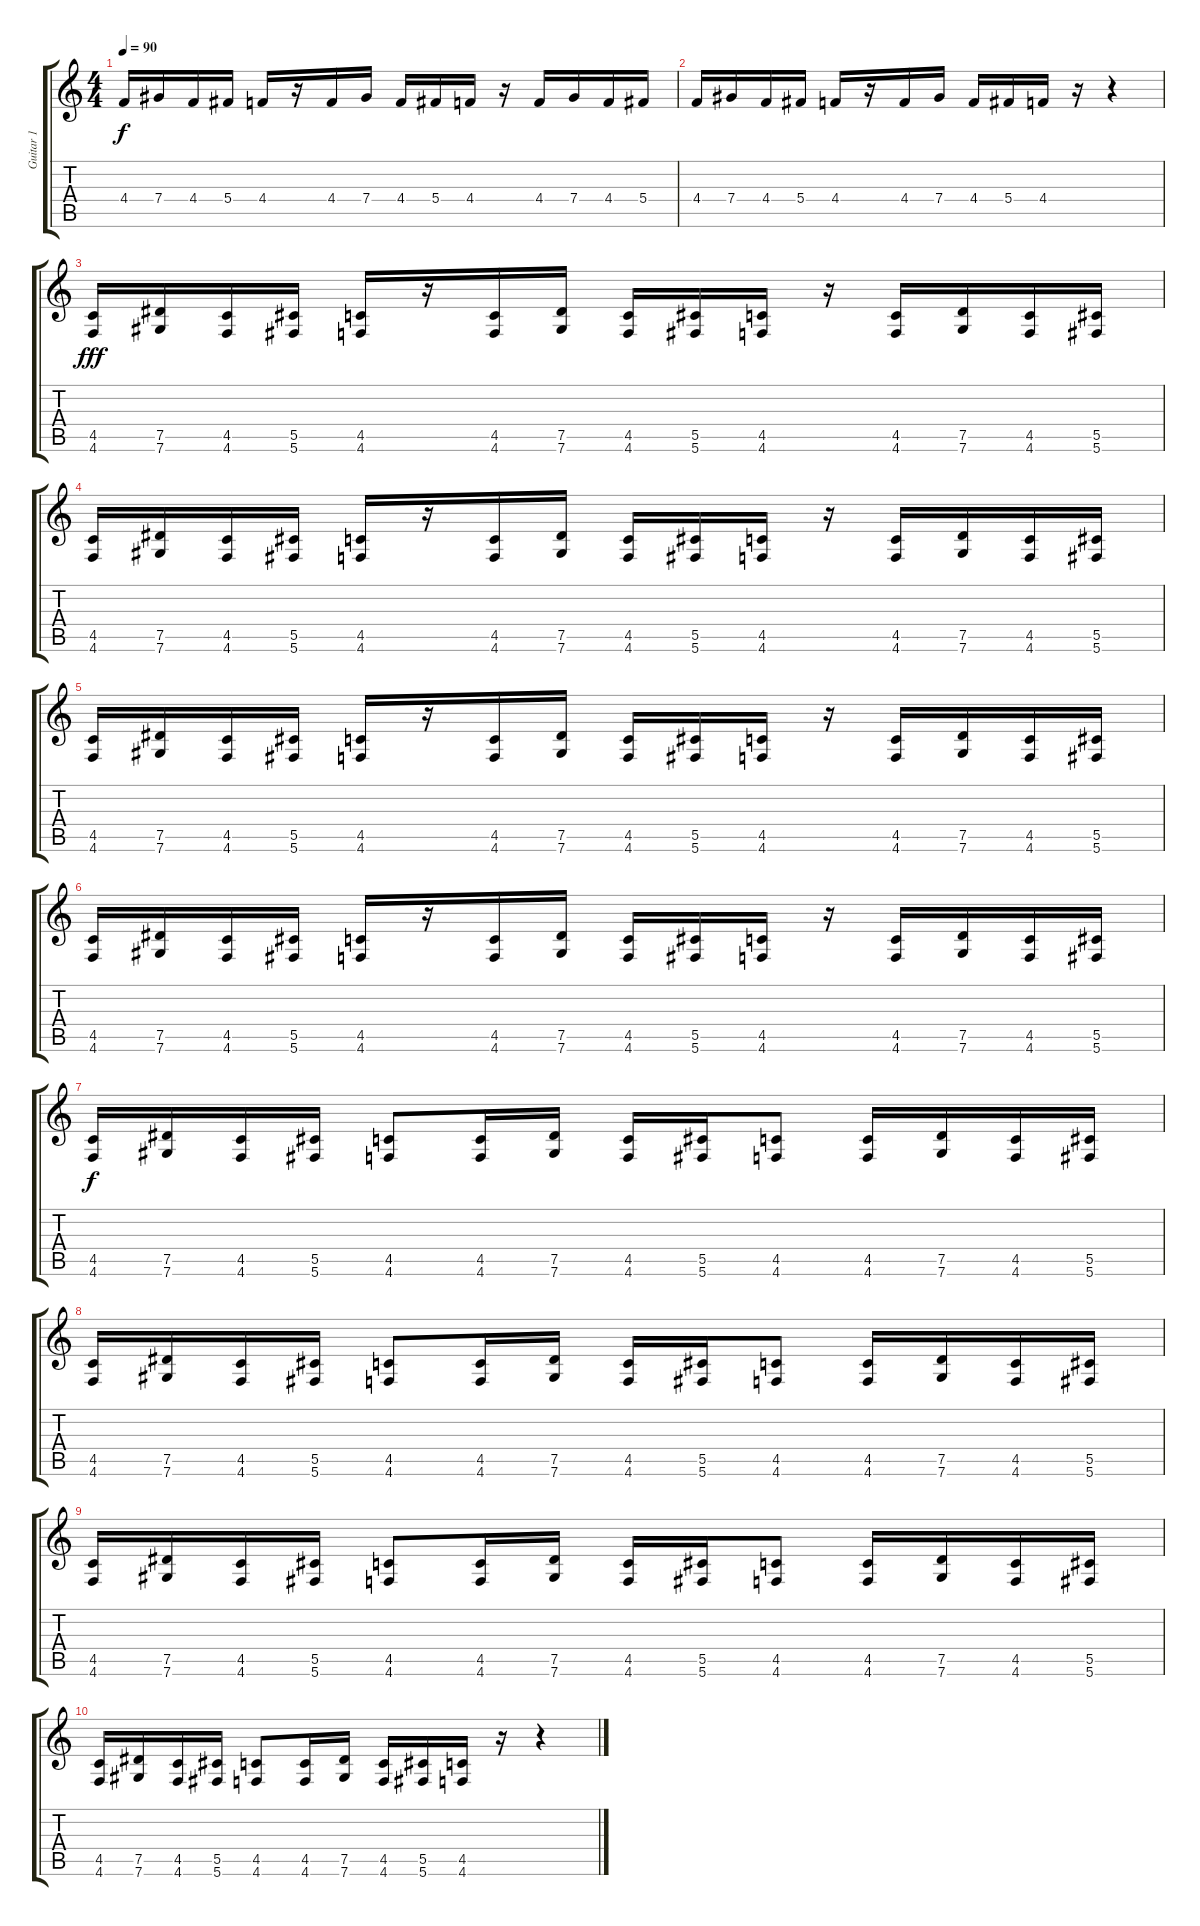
\track ("Guitar 1" "Guitar 1") {instrument distortionguitar}
\staff {score tabs}
\tuning (Eb4 Bb3 Gb3 Db3 Ab2 Db2) {hide}
\ts (4 4)
\tempo 90
\clef g2
\ks c
4.4.16{dy f} 7.4.16 4.4.16 5.4.16 4.4.16 r.16 4.4.16 7.4.16 4.4.16 5.4.16 4.4.16 r.16 4.4.16 7.4.16 4.4.16 5.4.16 |
4.4.16 7.4.16 4.4.16 5.4.16 4.4.16 r.16 4.4.16 7.4.16 4.4.16 5.4.16 4.4.16 r.16 r.4 |
(4.5 4.6).16{dy fff} (7.5 7.6).16 (4.5 4.6).16 (5.5 5.6).16 (4.5 4.6).16 r.16 (4.5 4.6).16 (7.5 7.6).16 (4.5 4.6).16 (5.5 5.6).16 (4.5 4.6).16 r.16 (4.5 4.6).16 (7.5 7.6).16 (4.5 4.6).16 (5.5 5.6).16 |
(4.5 4.6).16 (7.5 7.6).16 (4.5 4.6).16 (5.5 5.6).16 (4.5 4.6).16 r.16 (4.5 4.6).16 (7.5 7.6).16 (4.5 4.6).16 (5.5 5.6).16 (4.5 4.6).16 r.16 (4.5 4.6).16 (7.5 7.6).16 (4.5 4.6).16 (5.5 5.6).16 |
(4.5 4.6).16 (7.5 7.6).16 (4.5 4.6).16 (5.5 5.6).16 (4.5 4.6).16 r.16 (4.5 4.6).16 (7.5 7.6).16 (4.5 4.6).16 (5.5 5.6).16 (4.5 4.6).16 r.16 (4.5 4.6).16 (7.5 7.6).16 (4.5 4.6).16 (5.5 5.6).16 |
(4.5 4.6).16 (7.5 7.6).16 (4.5 4.6).16 (5.5 5.6).16 (4.5 4.6).16 r.16 (4.5 4.6).16 (7.5 7.6).16 (4.5 4.6).16 (5.5 5.6).16 (4.5 4.6).16 r.16 (4.5 4.6).16 (7.5 7.6).16 (4.5 4.6).16 (5.5 5.6).16 |
(4.5 4.6).16{dy f} (7.5 7.6).16 (4.5 4.6).16 (5.5 5.6).16 (4.5 4.6).8 (4.5 4.6).16 (7.5 7.6).16 (4.5 4.6).16 (5.5 5.6).16 (4.5 4.6).8 (4.5 4.6).16 (7.5 7.6).16 (4.5 4.6).16 (5.5 5.6).16 |
(4.5 4.6).16 (7.5 7.6).16 (4.5 4.6).16 (5.5 5.6).16 (4.5 4.6).8 (4.5 4.6).16 (7.5 7.6).16 (4.5 4.6).16 (5.5 5.6).16 (4.5 4.6).8 (4.5 4.6).16 (7.5 7.6).16 (4.5 4.6).16 (5.5 5.6).16 |
(4.5 4.6).16 (7.5 7.6).16 (4.5 4.6).16 (5.5 5.6).16 (4.5 4.6).8 (4.5 4.6).16 (7.5 7.6).16 (4.5 4.6).16 (5.5 5.6).16 (4.5 4.6).8 (4.5 4.6).16 (7.5 7.6).16 (4.5 4.6).16 (5.5 5.6).16 |
(4.5 4.6).16 (7.5 7.6).16 (4.5 4.6).16 (5.5 5.6).16 (4.5 4.6).8 (4.5 4.6).16 (7.5 7.6).16 (4.5 4.6).16 (5.5 5.6).16 (4.5 4.6).16 r.16 r.4
